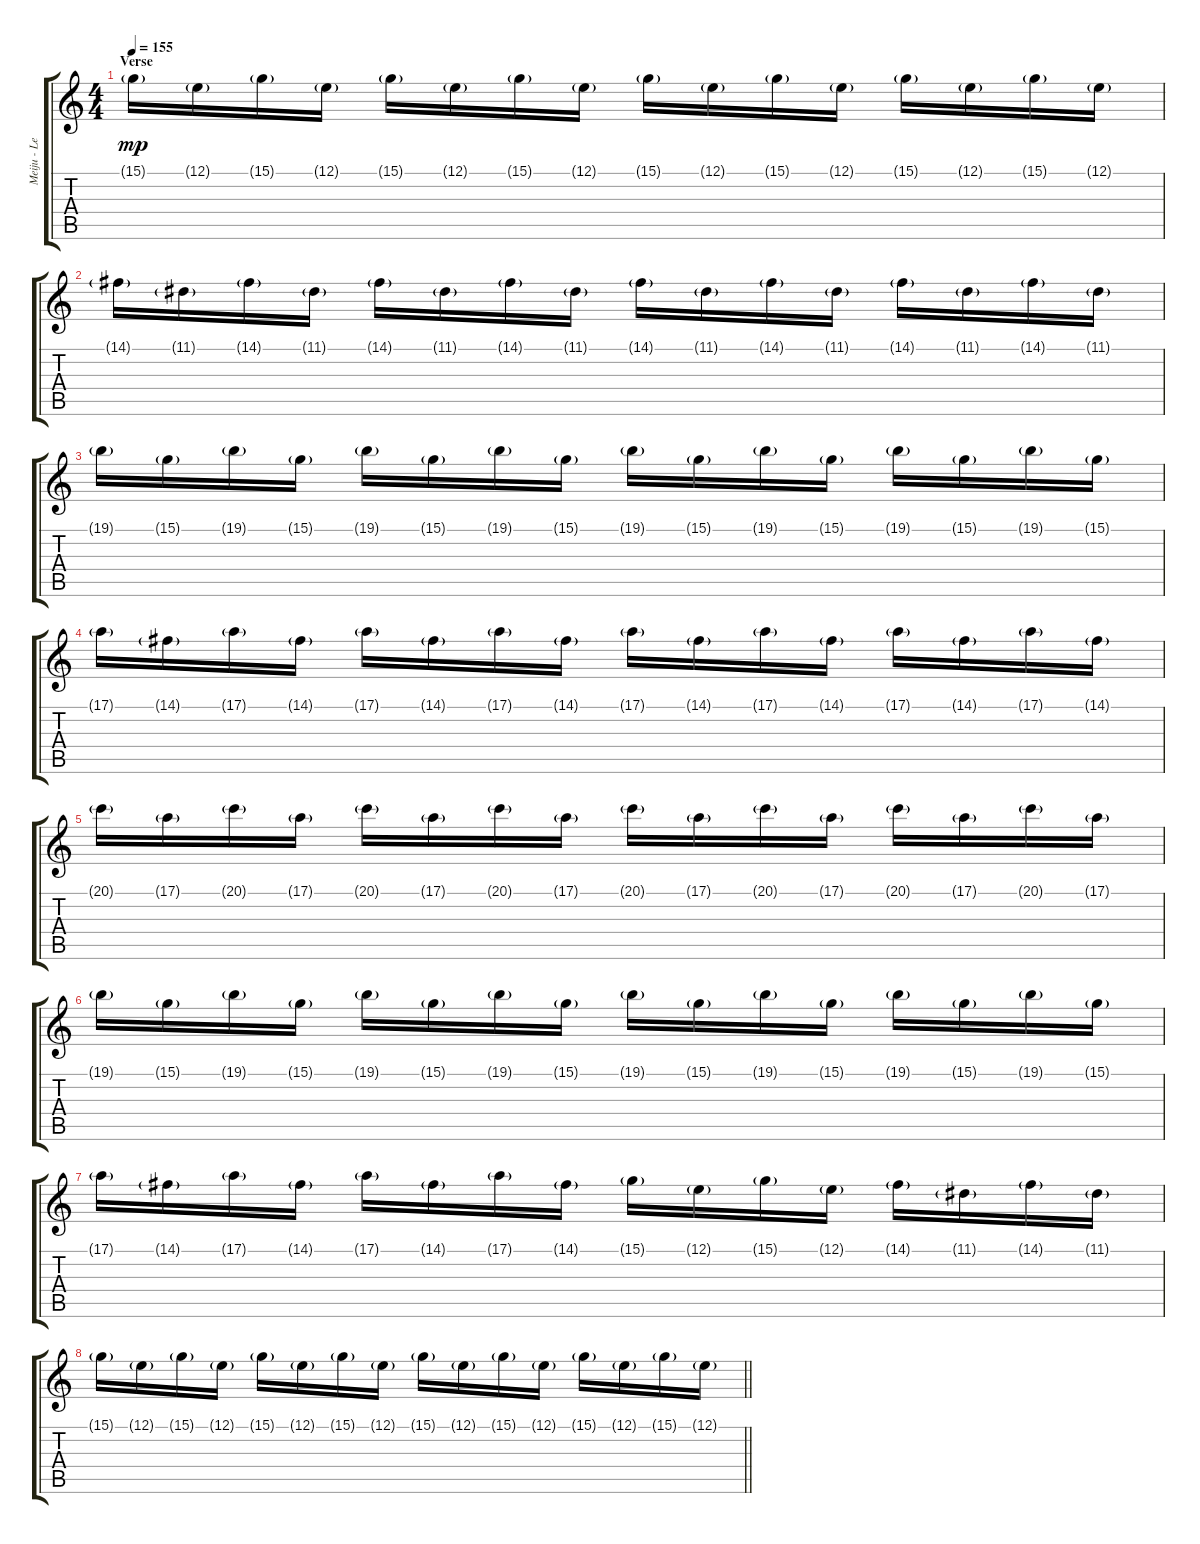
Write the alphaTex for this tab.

\track ("Meiju - Lead" "Meiju - Le") {instrument synthstrings1}
\staff {score tabs}
\tuning (E4 B3 G3 D3 A2 E2) {hide}
\ts (4 4)
\section ("" "Verse")
\tempo 155
\clef g2
\ks c
15.1{g}.16{dy mp instrument stringensemble1} 12.1{g}.16 15.1{g}.16 12.1{g}.16 15.1{g}.16 12.1{g}.16 15.1{g}.16 12.1{g}.16 15.1{g}.16 12.1{g}.16 15.1{g}.16 12.1{g}.16 15.1{g}.16 12.1{g}.16 15.1{g}.16 12.1{g}.16 |
14.1{g}.16 11.1{g}.16 14.1{g}.16 11.1{g}.16 14.1{g}.16 11.1{g}.16 14.1{g}.16 11.1{g}.16 14.1{g}.16 11.1{g}.16 14.1{g}.16 11.1{g}.16 14.1{g}.16 11.1{g}.16 14.1{g}.16 11.1{g}.16 |
19.1{g}.16 15.1{g}.16 19.1{g}.16 15.1{g}.16 19.1{g}.16 15.1{g}.16 19.1{g}.16 15.1{g}.16 19.1{g}.16 15.1{g}.16 19.1{g}.16 15.1{g}.16 19.1{g}.16 15.1{g}.16 19.1{g}.16 15.1{g}.16 |
17.1{g}.16 14.1{g}.16 17.1{g}.16 14.1{g}.16 17.1{g}.16 14.1{g}.16 17.1{g}.16 14.1{g}.16 17.1{g}.16 14.1{g}.16 17.1{g}.16 14.1{g}.16 17.1{g}.16 14.1{g}.16 17.1{g}.16 14.1{g}.16 |
20.1{g}.16 17.1{g}.16 20.1{g}.16 17.1{g}.16 20.1{g}.16 17.1{g}.16 20.1{g}.16 17.1{g}.16 20.1{g}.16 17.1{g}.16 20.1{g}.16 17.1{g}.16 20.1{g}.16 17.1{g}.16 20.1{g}.16 17.1{g}.16 |
19.1{g}.16 15.1{g}.16 19.1{g}.16 15.1{g}.16 19.1{g}.16 15.1{g}.16 19.1{g}.16 15.1{g}.16 19.1{g}.16 15.1{g}.16 19.1{g}.16 15.1{g}.16 19.1{g}.16 15.1{g}.16 19.1{g}.16 15.1{g}.16 |
17.1{g}.16 14.1{g}.16 17.1{g}.16 14.1{g}.16 17.1{g}.16 14.1{g}.16 17.1{g}.16 14.1{g}.16 15.1{g}.16 12.1{g}.16 15.1{g}.16 12.1{g}.16 14.1{g}.16 11.1{g}.16 14.1{g}.16 11.1{g}.16 |
\barLineRight lightlight
15.1{g}.16 12.1{g}.16 15.1{g}.16 12.1{g}.16 15.1{g}.16 12.1{g}.16 15.1{g}.16 12.1{g}.16 15.1{g}.16 12.1{g}.16 15.1{g}.16 12.1{g}.16 15.1{g}.16 12.1{g}.16 15.1{g}.16 12.1{g}.16
